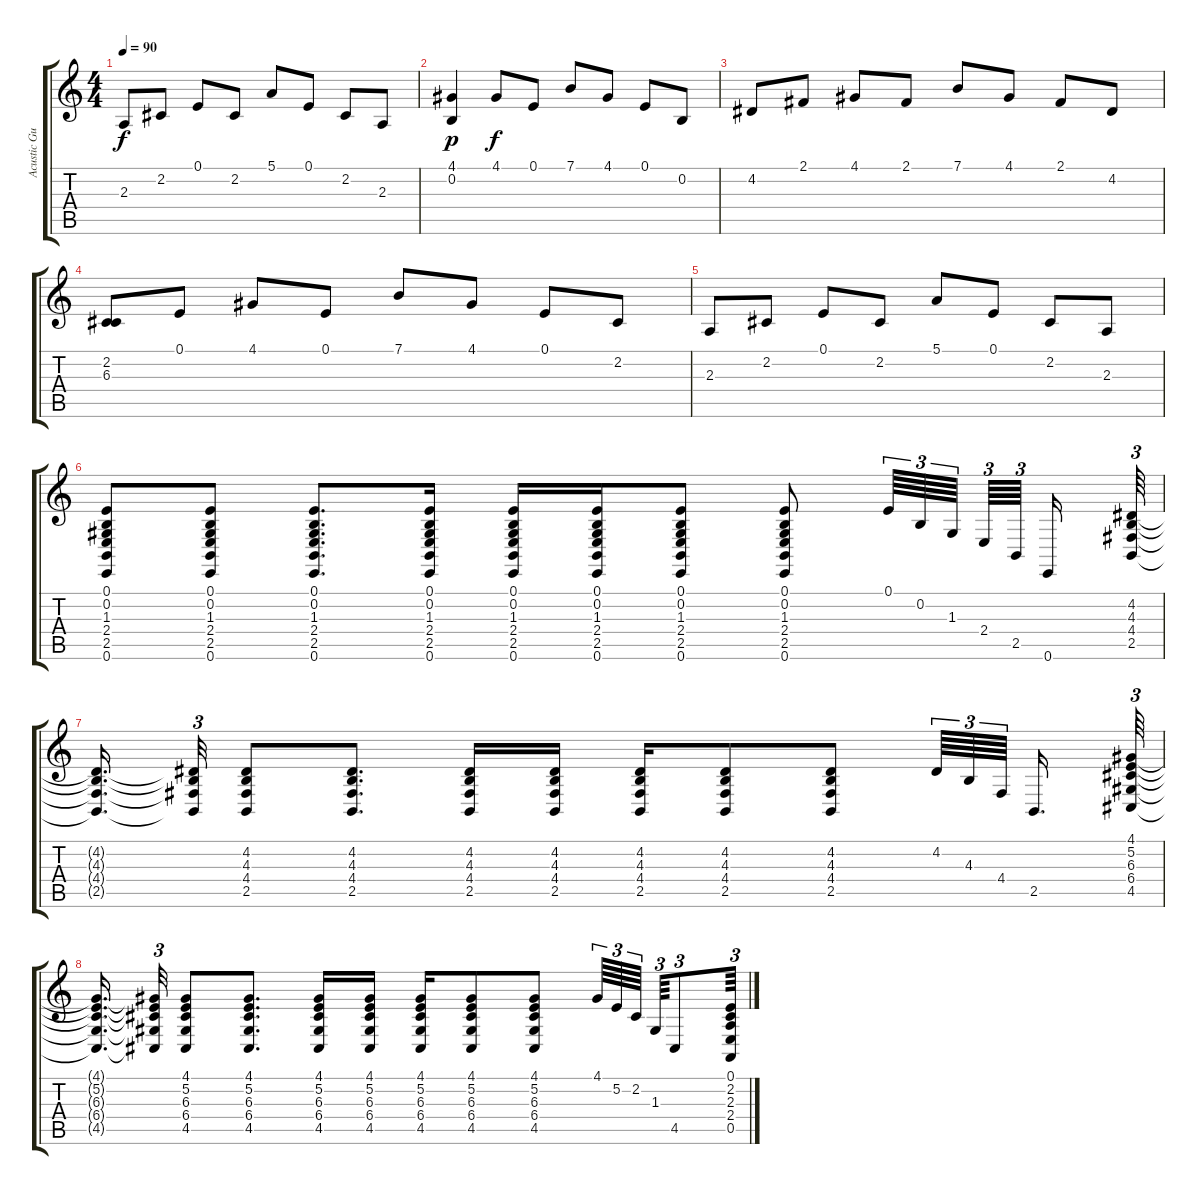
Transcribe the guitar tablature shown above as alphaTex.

\track ("Acustic Guitar" "Acustic Gu") {instrument brightacousticpiano}
\staff {score tabs}
\tuning (E4 B3 G3 D3 A2 E2) {hide}
\ts (4 4)
\tempo 90
\clef g2
\ks c
2.3.8{dy f} 2.2.8 0.1.8 2.2.8 5.1.8 0.1.8 2.2.8 2.3.8 |
(4.1 0.2).4{dy p} 4.1.8{dy f} 0.1.8 7.1.8 4.1.8 0.1.8 0.2.8 |
4.2.8 2.1.8 4.1.8 2.1.8 7.1.8 4.1.8 2.1.8 4.2.8 |
(2.2 6.3).8 0.1.8 4.1.8 0.1.8 7.1.8 4.1.8 0.1.8 2.2.8 |
2.3.8 2.2.8 0.1.8 2.2.8 5.1.8 0.1.8 2.2.8 2.3.8 |
(0.1 0.2 1.3 2.4 2.5 0.6).8 (0.1 0.2 1.3 2.4 2.5 0.6).8 (0.1 0.2 1.3 2.4 2.5 0.6).8{d} (0.1 0.2 1.3 2.4 2.5 0.6).16 (0.1 0.2 1.3 2.4 2.5 0.6).16 (0.1 0.2 1.3 2.4 2.5 0.6).16 (0.1 0.2 1.3 2.4 2.5 0.6).8 (0.1 0.2 1.3 2.4 2.5 0.6).8 0.1.64{tu (3 2)} 0.2.64{tu (3 2)} 1.3.64{tu (3 2) beam splitsecondary} 2.4.64{tu (3 2)} 2.5.64{tu (3 2) beam splitsecondary} 0.6.16 (4.2 4.3 4.4 2.5).64{tu (3 2)} |
(4.2{t} 4.3{t} 4.4{t} 2.5{t}).16{d beam splitsecondary} (4.2{t} 4.3{t} 4.4{t} 2.5{t}).32{tu (3 2)} (4.2 4.3 4.4 2.5).8 (4.2 4.3 4.4 2.5).8{d} (4.2 4.3 4.4 2.5).16 (4.2 4.3 4.4 2.5).16 (4.2 4.3 4.4 2.5).16 (4.2 4.3 4.4 2.5).8 (4.2 4.3 4.4 2.5).8 4.2.64{tu (3 2)} 4.3.64{tu (3 2)} 4.4.64{tu (3 2) beam splitsecondary} 2.5.16{d} (4.1 5.2 6.3 6.4 4.5).64{tu (3 2)} |
(4.1{t} 5.2{t} 6.3{t} 6.4{t} 4.5{t}).16{d beam splitsecondary} (4.1{t} 5.2{t} 6.3{t} 6.4{t} 4.5{t}).32{tu (3 2)} (4.1 5.2 6.3 6.4 4.5).8 (4.1 5.2 6.3 6.4 4.5).8{d} (4.1 5.2 6.3 6.4 4.5).16 (4.1 5.2 6.3 6.4 4.5).16 (4.1 5.2 6.3 6.4 4.5).16 (4.1 5.2 6.3 6.4 4.5).8 (4.1 5.2 6.3 6.4 4.5).8 4.1.64{tu (3 2)} 5.2.64{tu (3 2)} 2.2.64{tu (3 2) beam splitsecondary} 1.3.64{tu (3 2)} 4.5.8{tu (3 2)} (0.1 2.2 2.3 2.4 0.5).64{tu (3 2)}
